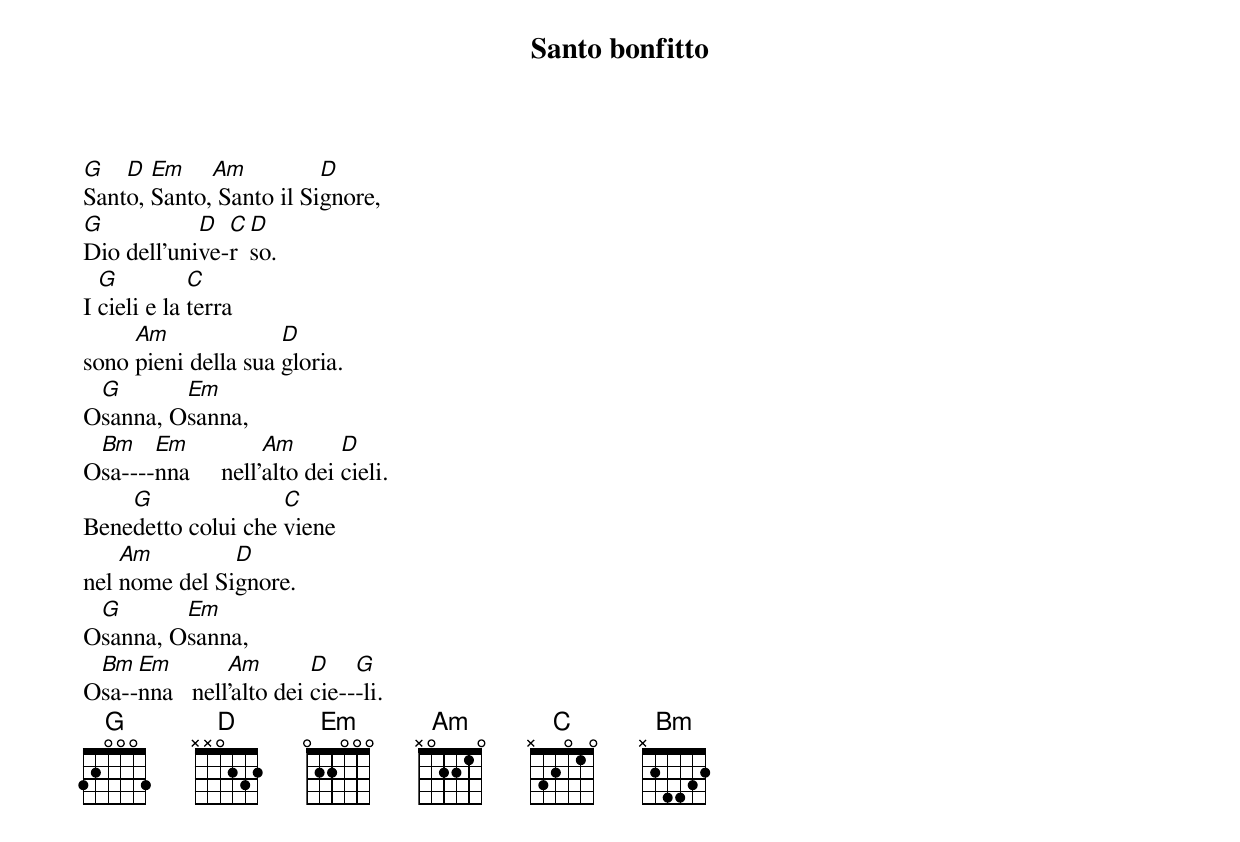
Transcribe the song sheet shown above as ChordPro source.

{title:Santo bonfitto}

[G]Sant[D]o, [Em]Santo,[Am] Santo il Si[D]gnore,
[G]Dio dell'uni[D]ve-[C]r[D]so.
I [G]cieli e la [C]terra
sono [Am]pieni della sua [D]gloria.
O[G]sanna, O[Em]sanna,
O[Bm]sa----[Em]nna     nell'[Am]alto dei [D]cieli.
Bene[G]detto colui che [C]viene
nel [Am]nome del Si[D]gnore.
O[G]sanna, O[Em]sanna,
O[Bm]sa--[Em]nna   nell[Am]'alto dei [D]cie--[G]-li.
